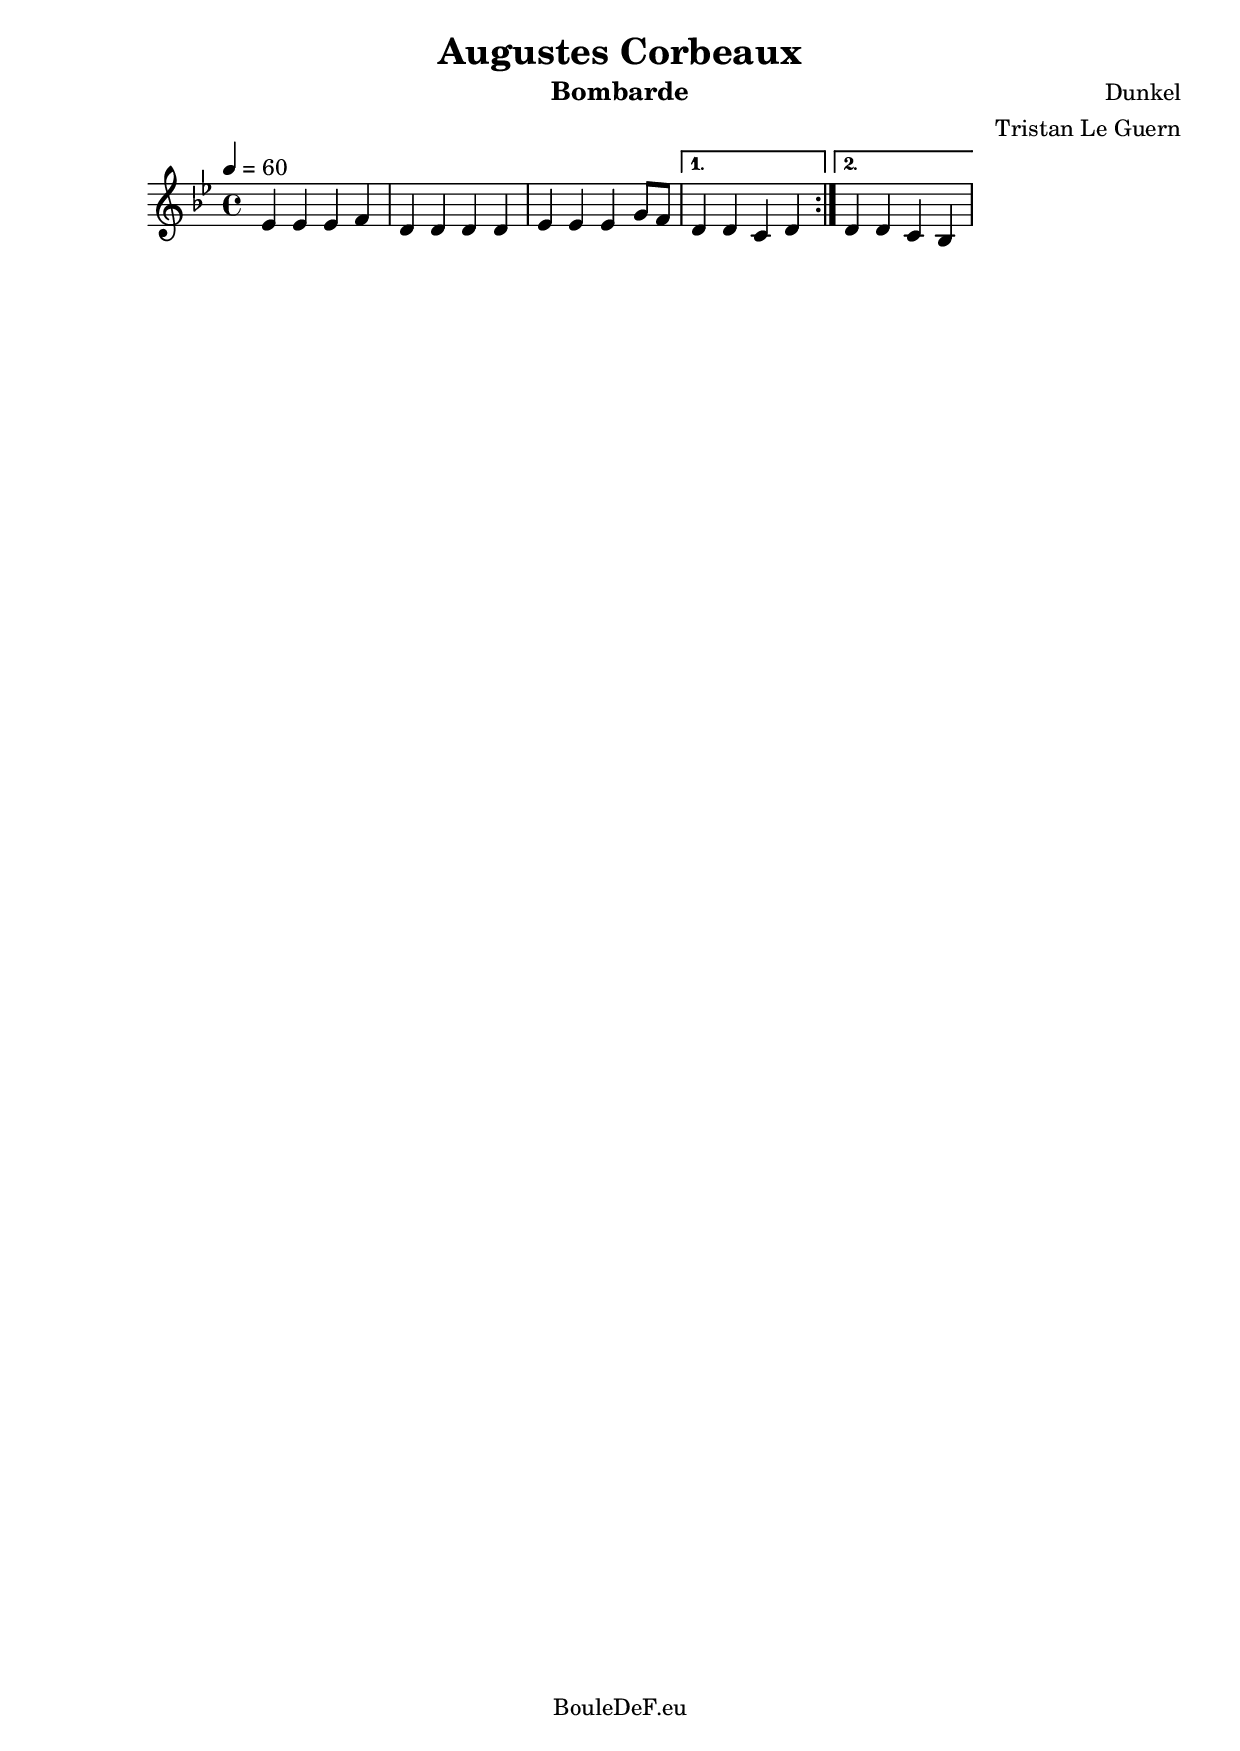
\version "2.16.0"
\include "italiano.ly"

\header {
	title = "Augustes Corbeaux"
	composer = "Dunkel"
	arranger = "Tristan Le Guern"
  instrument = "Bombarde"
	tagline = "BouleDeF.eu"
}

\score {
	\new Staff \relative sib {
		\clef treble
		\key sib \major
		\time 4/4
		\tempo 4 = 60

		\repeat volta 2 {
			| mib mib mib fa
			| re re re re
			| mib mib mib sol8 fa
		}
		\alternative {
			{| re4 re do re}
			{| re4 re do sib}
		}
	}
}

